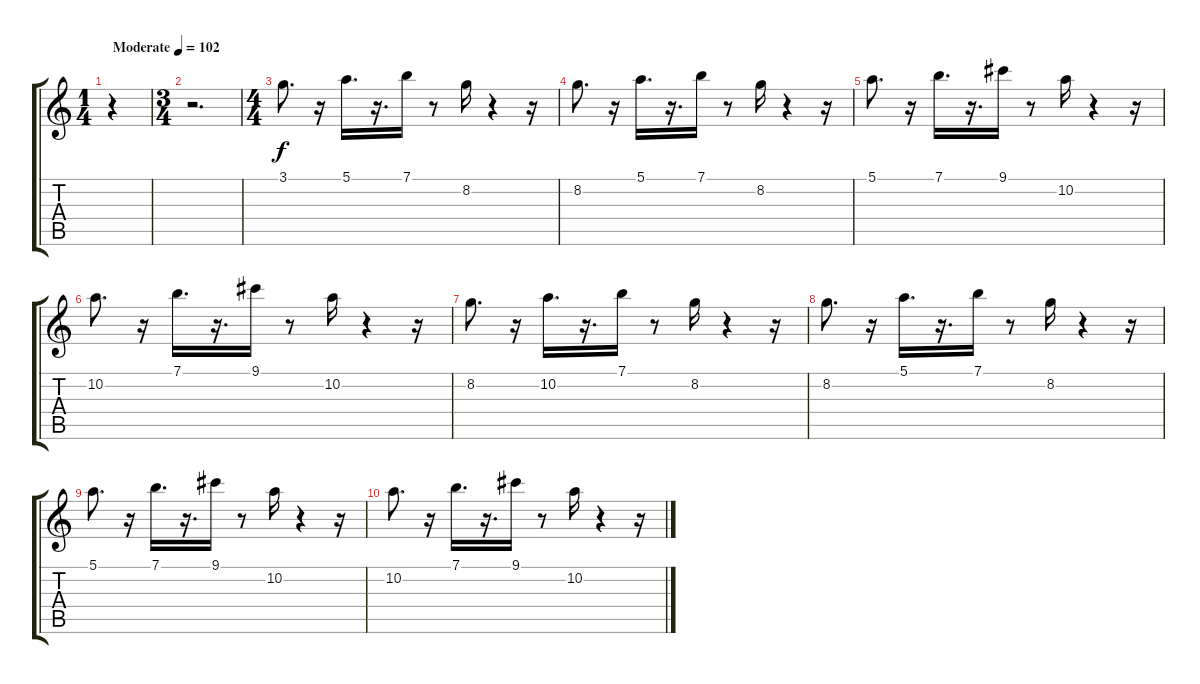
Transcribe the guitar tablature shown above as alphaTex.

\track "" {instrument electricguitarclean}
\staff {score tabs}
\tuning (E4 B3 G3 D3 A2 E2) {hide}
\ts (1 4)
\tempo (102 "Moderate")
\clef g2
\ks c
r.4{dy f instrument electricguitarclean} |
\ts (3 4)
r.2{d} |
\ts (4 4)
3.1.8{d} r.16 5.1.16{d} r.16{d} 7.1.16 r.8 8.2.16 r.4 r.16 |
8.2.8{d} r.16 5.1.16{d} r.16{d} 7.1.16 r.8 8.2.16 r.4 r.16 |
5.1.8{d} r.16 7.1.16{d} r.16{d} 9.1.16 r.8 10.2.16 r.4 r.16 |
10.2.8{d} r.16 7.1.16{d} r.16{d} 9.1.16 r.8 10.2.16 r.4 r.16 |
8.2.8{d} r.16 10.2.16{d} r.16{d} 7.1.16 r.8 8.2.16 r.4 r.16 |
8.2.8{d} r.16 5.1.16{d} r.16{d} 7.1.16 r.8 8.2.16 r.4 r.16 |
5.1.8{d} r.16 7.1.16{d} r.16{d} 9.1.16 r.8 10.2.16 r.4 r.16 |
10.2.8{d} r.16 7.1.16{d} r.16{d} 9.1.16 r.8 10.2.16 r.4 r.16
